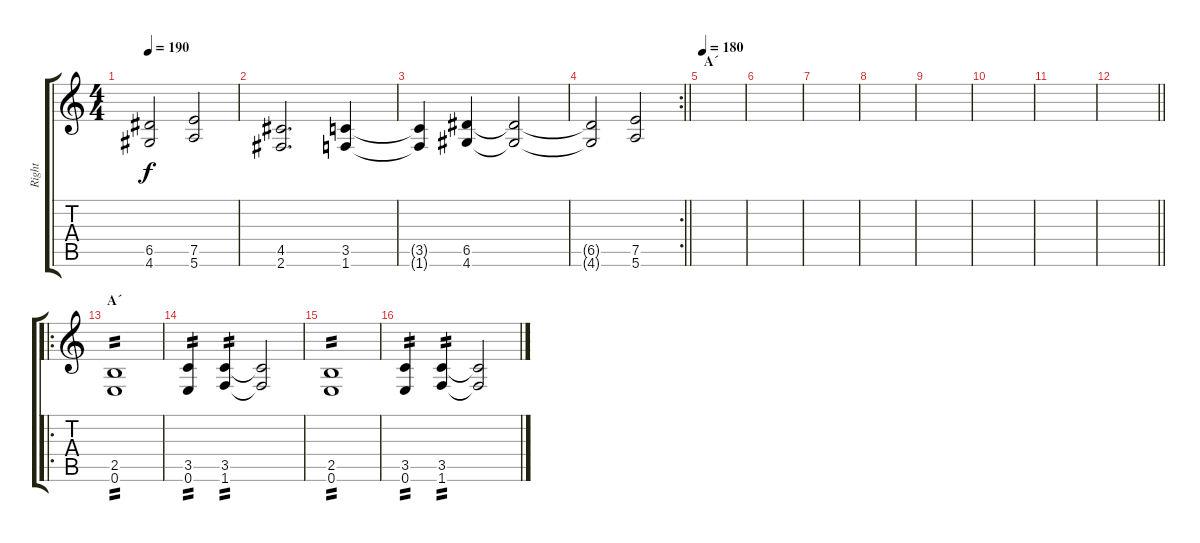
\track ("Right" "Right") {instrument distortionguitar}
\staff {score tabs}
\tuning (E4 B3 G3 D3 A2 E2) {hide}
\ts (4 4)
\tempo 190
\clef g2
\ks c
(6.5{t} 4.6{t}).2{dy f} (7.5 5.6).2 |
(4.5 2.6).2{d} (3.5 1.6).4 |
(3.5{t} 1.6{t}).4 (6.5 4.6).4 (6.5{t} 4.6{t}).2 |
\rc 2
\barLineRight lightlight
(6.5{t} 4.6{t}).2 (7.5 5.6).2 |
\section ("" "A´")
\tempo 180
|
|
|
|
|
|
|
\barLineRight lightlight
|
\ro
\section ("" "A´")
(2.5 0.6).1{tp 2} |
(3.5 0.6).4{tp 2} (3.5 1.6).4{tp 2} (3.5{t} 1.6{t}).2 |
(2.5 0.6).1{tp 2} |
(3.5 0.6).4{tp 2} (3.5 1.6).4{tp 2} (3.5{t} 1.6{t}).2
